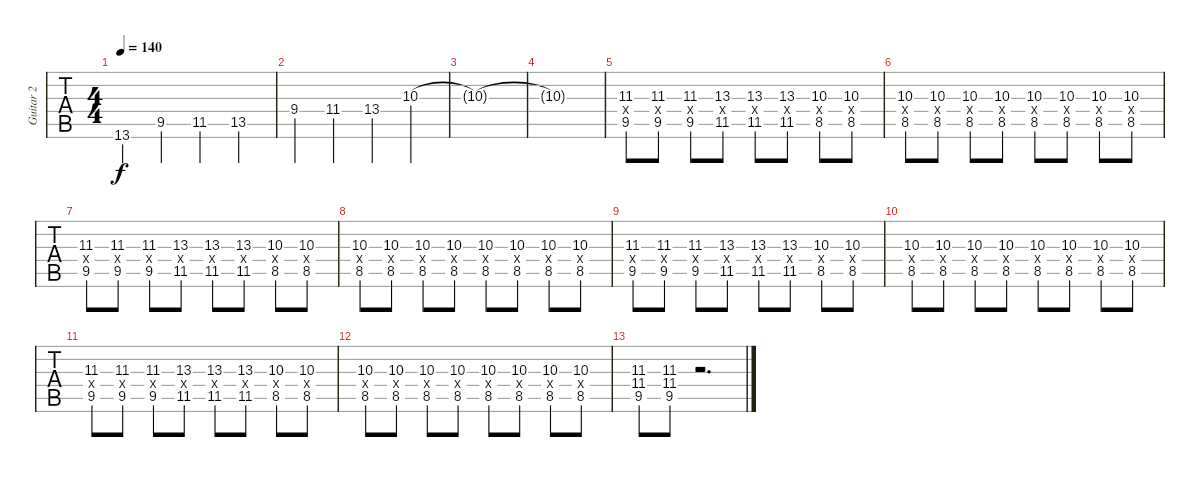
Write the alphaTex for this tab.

\track ("Guitar 2" "Guitar 2") {instrument overdrivenguitar}
\staff {tabs}
\tuning (E4 B3 G3 D3 A2 E2) {hide}
\ts (4 4)
\tempo 140
\clef g2
\ks c
13.6.4{dy f} 9.5.4 11.5.4 13.5.4 |
9.4.4 11.4.4 13.4.4 10.3.4 |
10.3{t}.1 |
10.3{t}.1 |
(11.3 0.4{x} 9.5).8 (11.3 0.4{x} 9.5).8 (11.3 0.4{x} 9.5).8 (13.3 0.4{x} 11.5).8 (13.3 0.4{x} 11.5).8 (13.3 0.4{x} 11.5).8 (10.3 0.4{x} 8.5).8 (10.3 0.4{x} 8.5).8 |
(10.3 0.4{x} 8.5).8 (10.3 0.4{x} 8.5).8 (10.3 0.4{x} 8.5).8 (10.3 0.4{x} 8.5).8 (10.3 0.4{x} 8.5).8 (10.3 0.4{x} 8.5).8 (10.3 0.4{x} 8.5).8 (10.3 0.4{x} 8.5).8 |
(11.3 0.4{x} 9.5).8 (11.3 0.4{x} 9.5).8 (11.3 0.4{x} 9.5).8 (13.3 0.4{x} 11.5).8 (13.3 0.4{x} 11.5).8 (13.3 0.4{x} 11.5).8 (10.3 0.4{x} 8.5).8 (10.3 0.4{x} 8.5).8 |
(10.3 0.4{x} 8.5).8 (10.3 0.4{x} 8.5).8 (10.3 0.4{x} 8.5).8 (10.3 0.4{x} 8.5).8 (10.3 0.4{x} 8.5).8 (10.3 0.4{x} 8.5).8 (10.3 0.4{x} 8.5).8 (10.3 0.4{x} 8.5).8 |
(11.3 0.4{x} 9.5).8 (11.3 0.4{x} 9.5).8 (11.3 0.4{x} 9.5).8 (13.3 0.4{x} 11.5).8 (13.3 0.4{x} 11.5).8 (13.3 0.4{x} 11.5).8 (10.3 0.4{x} 8.5).8 (10.3 0.4{x} 8.5).8 |
(10.3 0.4{x} 8.5).8 (10.3 0.4{x} 8.5).8 (10.3 0.4{x} 8.5).8 (10.3 0.4{x} 8.5).8 (10.3 0.4{x} 8.5).8 (10.3 0.4{x} 8.5).8 (10.3 0.4{x} 8.5).8 (10.3 0.4{x} 8.5).8 |
(11.3 0.4{x} 9.5).8 (11.3 0.4{x} 9.5).8 (11.3 0.4{x} 9.5).8 (13.3 0.4{x} 11.5).8 (13.3 0.4{x} 11.5).8 (13.3 0.4{x} 11.5).8 (10.3 0.4{x} 8.5).8 (10.3 0.4{x} 8.5).8 |
(10.3 0.4{x} 8.5).8 (10.3 0.4{x} 8.5).8 (10.3 0.4{x} 8.5).8 (10.3 0.4{x} 8.5).8 (10.3 0.4{x} 8.5).8 (10.3 0.4{x} 8.5).8 (10.3 0.4{x} 8.5).8 (10.3 0.4{x} 8.5).8 |
(11.3 11.4 9.5).8 (11.3 11.4 9.5).8 r.2{d}
